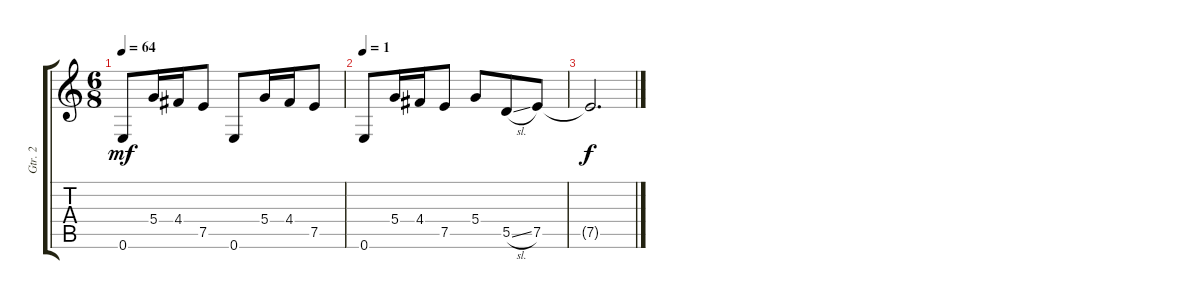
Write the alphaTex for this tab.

\track ("Gtr. 2" "Gtr. 2") {instrument electricguitarclean}
\staff {score tabs}
\tuning (E4 B3 G3 D3 A2 E2) {hide}
\ts (6 8)
\tempo 64
\clef g2
\ks c
0.6.8{dy mf} 5.4.16 4.4.16 7.5.8 0.6.8 5.4.16 4.4.16 7.5.8 |
\tempo 1
0.6.8 5.4.16 4.4.16 7.5.8 5.4.8 5.5{sl}.8 7.5.8 |
7.5{t}.2{d dy f}
